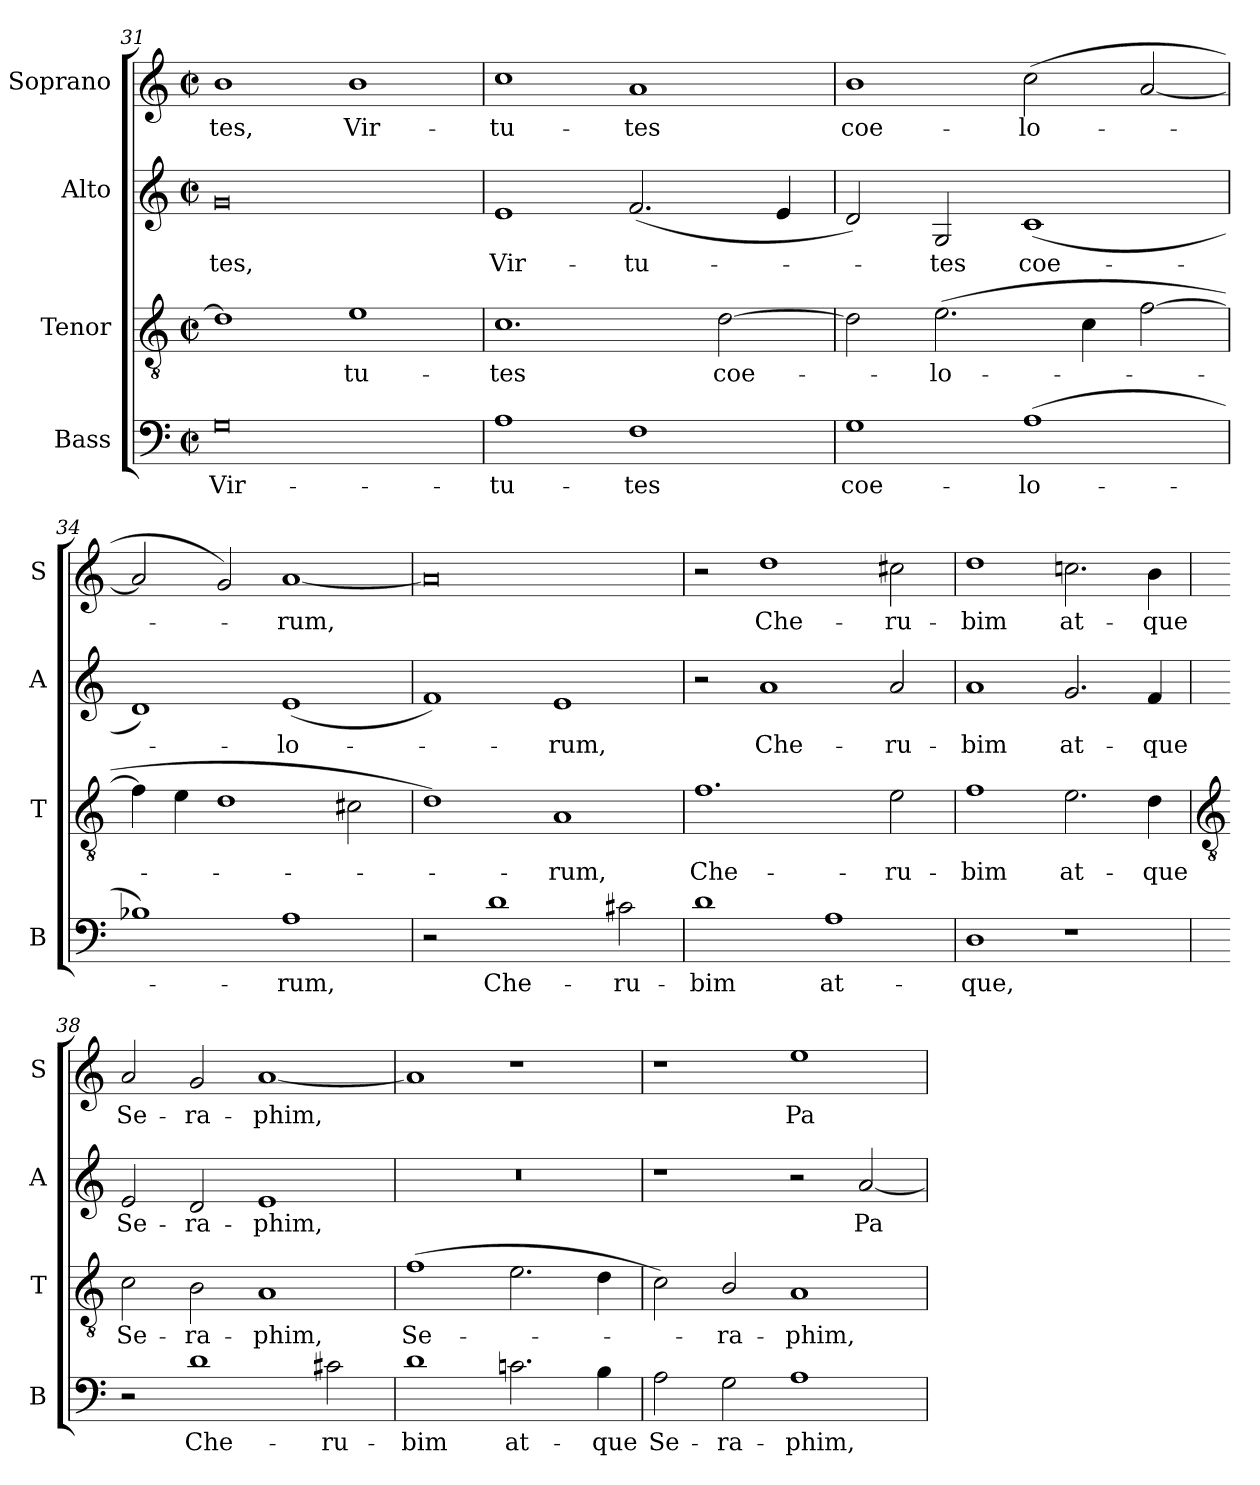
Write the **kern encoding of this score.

**kern	**text	**kern	**text	**kern	**text	**kern	**text
*part4	*part4	*part3	*part3	*part2	*part2	*part1	*part1
*staff4	*staff4	*staff3	*staff3	*staff2	*staff2	*staff1	*staff1
*I"Bass	*	*I"Tenor	*	*I"Alto	*	*I"Soprano	*
*I'B	*	*I'T	*	*I'A	*	*I'S	*
*clefF4	*	*clefGv2	*	*clefG2	*	*clefG2	*
*k[]	*	*k[]	*	*k[]	*	*k[]	*
*C:	*	*C:	*	*C:	*	*C:	*
*M4/2	*	*M4/2	*	*M4/2	*	*M4/2	*
*met(c|)	*	*met(c|)	*	*met(c|)	*	*met(c|)	*
=31	=31	=31	=31	=31	=31	=31	=31
!	!LO:LY:b	!	!	!	!LO:LY:b	!	!LO:LY:b
0G	Vir-	1d]	.	0g	tes,	1b	tes,
!	!	!	!LO:LY:b	!	!	!	!LO:LY:b
.	.	1e	tu-	.	.	1b	Vir-
=32	=32	=32	=32	=32	=32	=32	=32
!	!LO:LY:b	!	!LO:LY:b	!	!LO:LY:b	!	!LO:LY:b
1A	-tu-	1.c	-tes	1e	Vir-	1cc	-tu-
!	!LO:LY:b	!	!	!	!LO:LY:b	!	!LO:LY:b
1F	-tes	.	.	(<2.f	-tu-	1a	-tes
!	!	!	!LO:LY:b	!	!	!	!
.	.	[2d	coe-	.	.	.	.
.	.	.	.	4e	.	.	.
=33	=33	=33	=33	=33	=33	=33	=33
!	!LO:LY:b	!	!	!	!	!	!LO:LY:b
1G	coe-	2d]	.	2d)	.	1b	coe-
!	!	!	!LO:LY:b	!	!LO:LY:b	!	!
.	.	(>2.e	lo-	2G	tes	.	.
!	!LO:LY:b	!	!	!	!LO:LY:b	!	!LO:LY:b
(>1A	-lo-	.	.	(<1c	coe-	(<2cc	-lo-
.	.	4c	.	.	.	.	.
.	.	[2f	.	.	.	[2a	.
=34	=34	=34	=34	=34	=34	=34	=34
1B-X)	.	4f]	.	1d)	.	2a]	.
.	.	4e	.	.	.	.	.
.	.	1d	.	.	.	2g)	.
!	!LO:LY:b	!	!	!	!LO:LY:b	!	!LO:LY:b
1A	rum,	.	.	(<1e	lo-	[1a	rum,
.	.	2c#X	.	.	.	.	.
=35	=35	=35	=35	=35	=35	=35	=35
2r	.	1d)	.	1f)	.	0a]	.
!	!LO:LY:b	!	!	!	!	!	!
1d	Che-	.	.	.	.	.	.
!	!	!	!LO:LY:b	!	!LO:LY:b	!	!
.	.	1A	rum,	1e	rum,	.	.
!	!LO:LY:b	!	!	!	!	!	!
2c#X	-ru-	.	.	.	.	.	.
=36	=36	=36	=36	=36	=36	=36	=36
!	!LO:LY:b	!	!LO:LY:b	!	!	!	!
1d	-bim	1.f	Che-	2r	.	2r	.
!	!	!	!	!	!LO:LY:b	!	!LO:LY:b
.	.	.	.	1a	Che-	1dd	Che-
!	!LO:LY:b	!	!	!	!	!	!
1A	at-	.	.	.	.	.	.
!	!	!	!LO:LY:b	!	!LO:LY:b	!	!LO:LY:b
.	.	2e	-ru-	2a	-ru-	2cc#X	-ru-
=37	=37	=37	=37	=37	=37	=37	=37
!	!LO:LY:b	!	!LO:LY:b	!	!LO:LY:b	!	!LO:LY:b
1D	-que,	1f	-bim	1a	-bim	1dd	-bim
!	!	!	!LO:LY:b	!	!LO:LY:b	!	!LO:LY:b
1r	.	2.e	at-	2.g	at-	2.ccn	at-
!	!	!	!LO:LY:b	!	!LO:LY:b	!	!LO:LY:b
.	.	4d	-que	4f	-que	4b	-que
!!LO:LB:g=z
=38	=38	=38	=38	=38	=38	=38	=38
*	*	*clefGv2	*	*	*	*	*
!	!	!	!LO:LY:b	!	!LO:LY:b	!	!LO:LY:b
2r	.	2c	Se-	2e	Se-	2a	Se-
!	!LO:LY:b	!	!LO:LY:b	!	!LO:LY:b	!	!LO:LY:b
1d	Che-	2B	-ra-	2d	-ra-	2g	-ra-
!	!	!	!LO:LY:b	!	!LO:LY:b	!	!LO:LY:b
.	.	1A	-phim,	1e	-phim,	[1a	-phim,
!	!LO:LY:b	!	!	!	!	!	!
2c#X	-ru-	.	.	.	.	.	.
=39	=39	=39	=39	=39	=39	=39	=39
!	!LO:LY:b	!	!LO:LY:b	!	!	!	!
1d	-bim	(>1f	Se-	0r	.	1a]	.
!	!LO:LY:b	!	!	!	!	!	!
2.cn	at-	2.e	.	.	.	1r	.
!	!LO:LY:b	!	!	!	!	!	!
4B	-que	4d	.	.	.	.	.
=40	=40	=40	=40	=40	=40	=40	=40
!	!LO:LY:b	!	!	!	!	!	!
2A	Se-	2c)	.	1r	.	1r	.
!	!LO:LY:b	!	!LO:LY:b	!	!	!	!
2G	-ra-	2B/	ra-	.	.	.	.
!	!LO:LY:b	!	!LO:LY:b	!	!	!	!LO:LY:b
1A	-phim,	1A	-phim,	2r	.	1ee	Pa-
!	!	!	!	!	!LO:LY:b	!	!
.	.	.	.	[2a	Pa-	.	.
=	=	=	=	=	=	=	=
*-	*-	*-	*-	*-	*-	*-	*-
